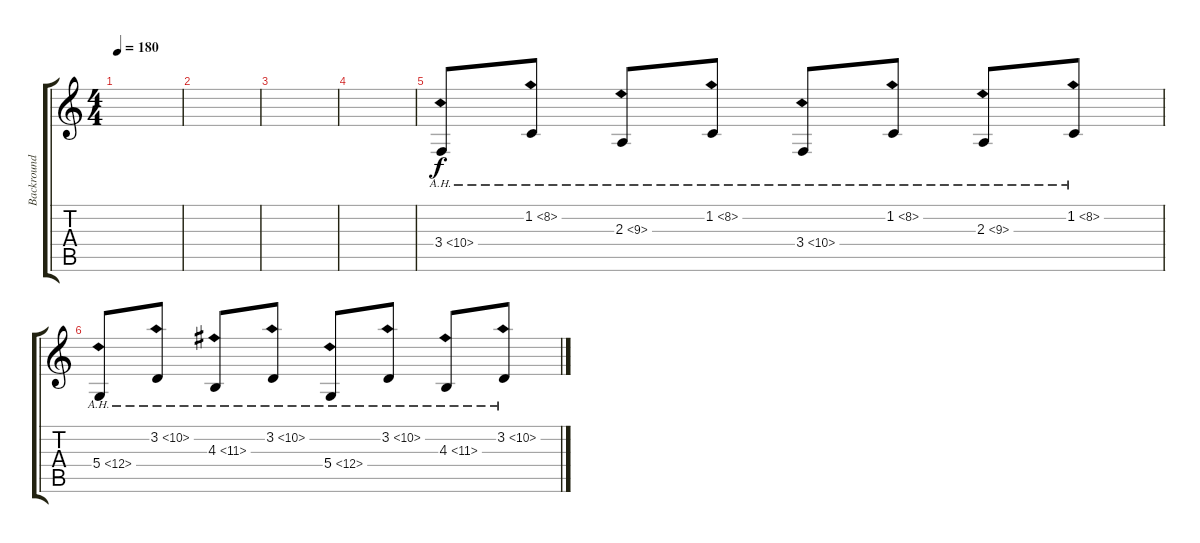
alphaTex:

\track ("Backround Synth" "Backround ") {instrument tremolostrings}
\staff {score tabs}
\tuning (E4 B3 G3 D3 A2 E2) {hide}
\ts (4 4)
\tempo 180
\clef g2
\ks c
|
|
|
|
3.4{ah 7}.8 1.2{ah 7}.8 2.3{ah 7}.8 1.2{ah 7}.8 3.4{ah 7}.8 1.2{ah 7}.8 2.3{ah 7}.8 1.2{ah 7}.8 |
5.4{ah 7}.8 3.2{ah 7}.8 4.3{ah 7}.8 3.2{ah 7}.8 5.4{ah 7}.8 3.2{ah 7}.8 4.3{ah 7}.8 3.2{ah 7}.8
